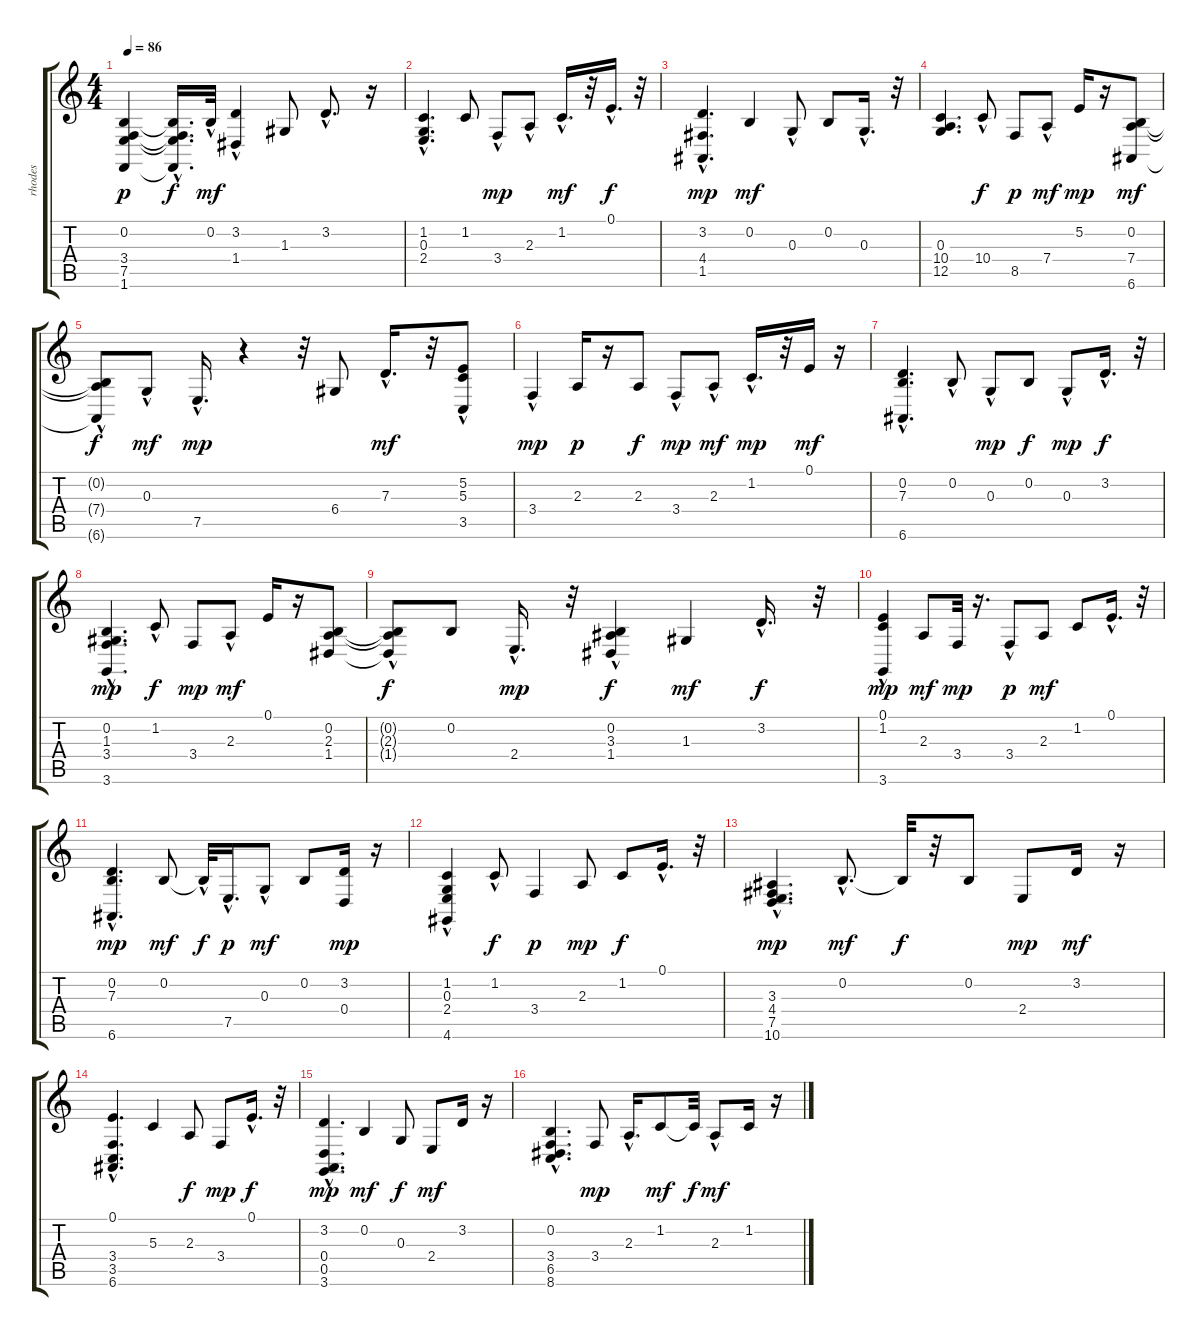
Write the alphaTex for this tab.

\track ("rhodes" "rhodes") {instrument electricpiano1}
\staff {score tabs}
\tuning (E4 B3 G3 D3 A2 E2) {hide}
\ts (4 4)
\tempo 86
\clef g2
\ks c
(0.2 3.4 7.5 1.6).4{dy p} (0.2{hac t} 3.4{hac t} 7.5{hac t} 1.6{t}).16{d dy f} 0.2{hac}.32{dy mf} (3.2 1.4{hac}).4 1.3.8 3.2{hac}.8{d} r.16 |
(1.2 0.3{hac} 2.4).4{d} 1.2.8 3.4{hac}.8{dy mp} 2.3{hac}.8 1.2{hac}.16{d dy mf} r.32 0.1{hac}.16{d dy f} r.32 |
(3.2{hac} 4.4 1.5).4{d dy mp} 0.2.4{dy mf} 0.3{hac}.8 0.2.8 0.3{hac}.16{d} r.32 |
(0.3 10.4 12.5).4{d} 10.4{hac}.8{dy f} 8.5.8{dy p} 7.4{hac}.8{dy mf} 5.2.16{dy mp} r.16 (0.2 7.4 6.6).8{dy mf} |
(0.2{t} 7.4{t} 6.6{hac t}).8{dy f} 0.3{hac}.8{dy mf} 7.5{hac}.16{d dy mp} r.4 r.32 6.4.8 7.3{hac}.16{d dy mf} r.32 (5.2{hac} 5.3{hac} 3.5).8 |
3.4{hac}.4{dy mp} 2.3.16{dy p} r.16 2.3.8{dy f} 3.4{hac}.8{dy mp} 2.3{hac}.8{dy mf} 1.2{hac}.16{d dy mp} r.32 0.1.16{dy mf} r.16 |
(0.2 7.3{hac} 6.6{hac}).4{d} 0.2{hac}.8 0.3{hac}.8{dy mp} 0.2.8{dy f} 0.3{hac}.8{dy mp} 3.2{hac}.16{d dy f} r.32 |
(0.2 1.3 3.4{hac} 3.6).4{d dy mp} 1.2{hac}.8{dy f} 3.4.8{dy mp} 2.3{hac}.8{dy mf} 0.1.16 r.16 (0.2 2.3 1.4).8 |
(0.2{hac t} 2.3{t} 1.4{t}).8{dy f} 0.2.8 2.4{hac}.16{d dy mp} r.32 (0.2 3.3{hac} 1.4{hac}).4{dy f} 1.3.4{dy mf} 3.2{hac}.16{d dy f} r.32 |
(0.1{hac} 1.2 3.6{hac}).4{dy mp} 2.3.8{dy mf} 3.4.32{dy mp} r.16{d} 3.4{hac}.8{dy p} 2.3.8{dy mf} 1.2.8 0.1{hac}.16{d} r.32 |
(0.2 7.3{hac} 6.6).4{d dy mp} 0.2.8{dy mf} 0.2{hac t}.32{dy f} 7.5{hac}.16{d dy p} 0.3{hac}.8{dy mf} 0.2.8 (3.2 0.4).16{dy mp} r.16 |
(1.2{hac} 0.3{hac} 2.4{hac} 4.6).4 1.2{hac}.8{dy f} 3.4.4{dy p} 2.3.8{dy mp} 1.2.8{dy f} 0.1{hac}.16{d} r.32 |
(3.3{hac} 4.4 7.5 10.6{hac}).4{d dy mp} 0.2{hac}.8{d dy mf} 0.2{t}.32{dy f} r.32 0.2.8 2.4.8{dy mp} 3.2.16{dy mf} r.16 |
(0.1{hac} 3.4 3.5 6.6).4{d} 5.3.4 2.3.8{dy f} 3.4.8{dy mp} 0.1{hac}.16{d dy f} r.32 |
(3.2{hac} 0.4 0.5 3.6).4{d dy mp} 0.2.4{dy mf} 0.3.8{dy f} 2.4.8{dy mf} 3.2.16 r.16 |
(0.2{hac} 3.4 6.5 8.6{hac}).4{d} 3.4.8{dy mp} 2.3{hac}.16{d} 1.2.8{dy mf} 1.2{t}.32{dy f} 2.3{hac}.8{dy mf} 1.2.16 r.16
